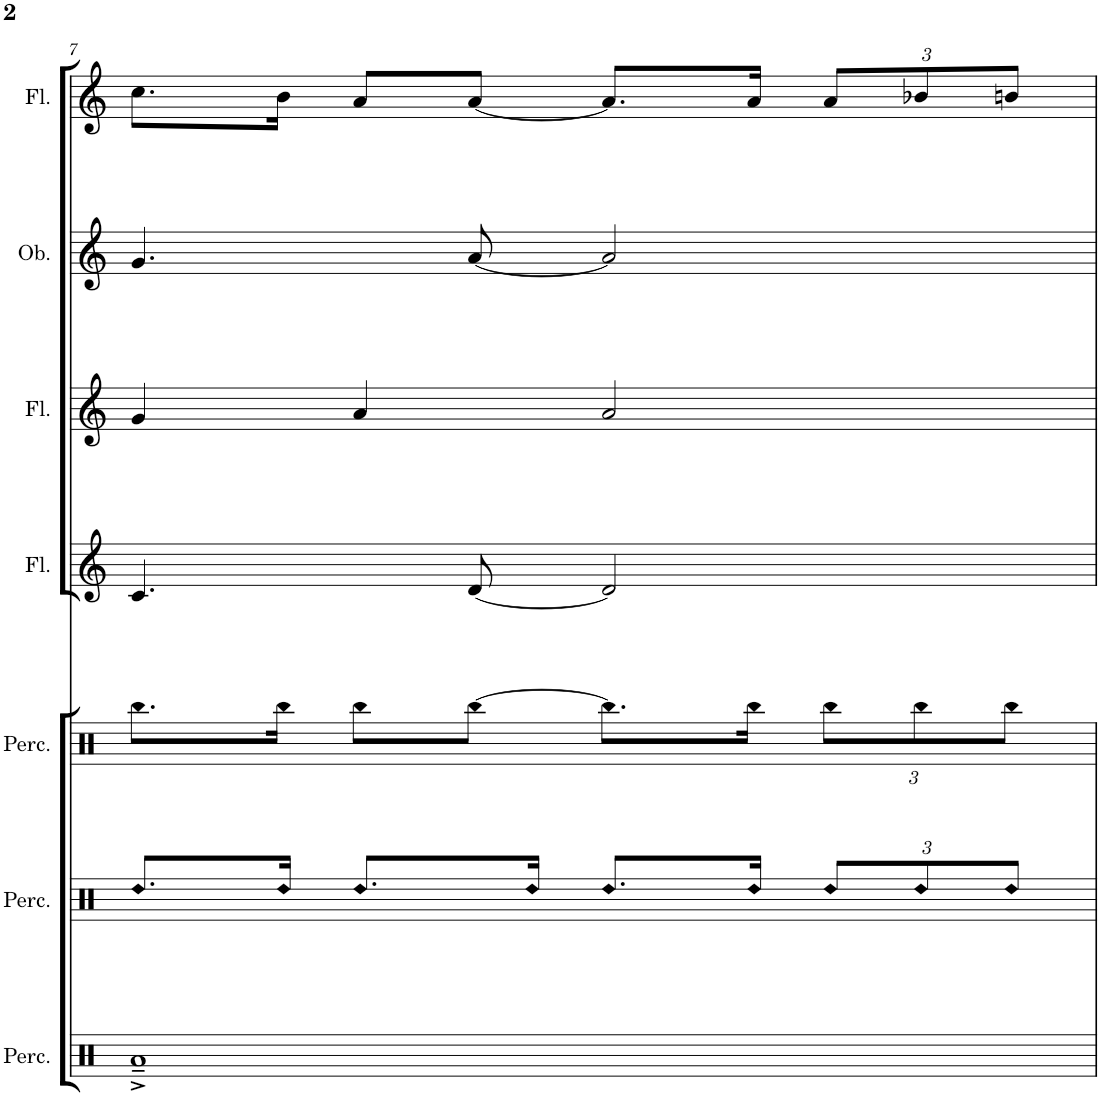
**kern	**kern	**kern	**kern	**kern	**kern	**kern
*part7	*part6	*part5	*part4	*part3	*part2	*part1
*staff7	*staff6	*staff5	*staff4	*staff3	*staff2	*staff1
*I"Bombo	*I"Tabal	*I"Caixa	*I"Tarota	*I"Gralla 3	*I"Gralla 2	*I"Gralla 1
!!LO:PB:g=z
*clefX	*clefX	*clefX	*clefG2	*clefG2	*clefG2	*clefG2
*k[]	*k[]	*k[]	*k[]	*k[]	*k[]	*k[]
*M4/4	*M4/4	*M4/4	*M4/4	*M4/4	*M4/4	*M4/4
=7	=7	=7	=7	=7	=7	=7
!	!LO:N:head=diamond	!	!	!	!	!
1Ra~^	8.Rdd/L	8.Rbb\L	4.c/	4g/	4.g/	8.cc\L
!	!LO:N:head=diamond	!	!	!	!	!
.	16Rdd/Jk	16Rbb\Jk	.	.	.	16b\Jk
!	!LO:N:head=diamond	!	!	!	!	!
.	8.Rdd/L	8Rbb\L	.	4a/	.	8a/L
.	.	[8Rbb\J	[8d/	.	[8a/	[8a/J
!	!LO:N:head=diamond	!	!	!	!	!
.	16Rdd/Jk	.	.	.	.	.
!	!LO:N:head=diamond	!	!	!	!	!
.	8.Rdd/L	8.Rbb\L]	2d/]	2a/	2a/]	8.a/L]
!	!LO:N:head=diamond	!	!	!	!	!
.	16Rdd/Jk	16Rbb\Jk	.	.	.	16a/Jk
*	*Xbrackettup	*	*	*	*	*
!	!LO:N:head=diamond	!	!	!	!	!
*	*	*Xbrackettup	*	*	*	*Xbrackettup
.	12Rdd/L	12Rbb\L	.	.	.	12a/L
!	!LO:N:head=diamond	!	!	!	!	!
.	12Rdd/	12Rbb\	.	.	.	12b-X/
!	!LO:N:head=diamond	!	!	!	!	!
.	12Rdd/J	12Rbb\J	.	.	.	12bn/J
=	=	=	=	=	=	=
*-	*-	*-	*-	*-	*-	*-
